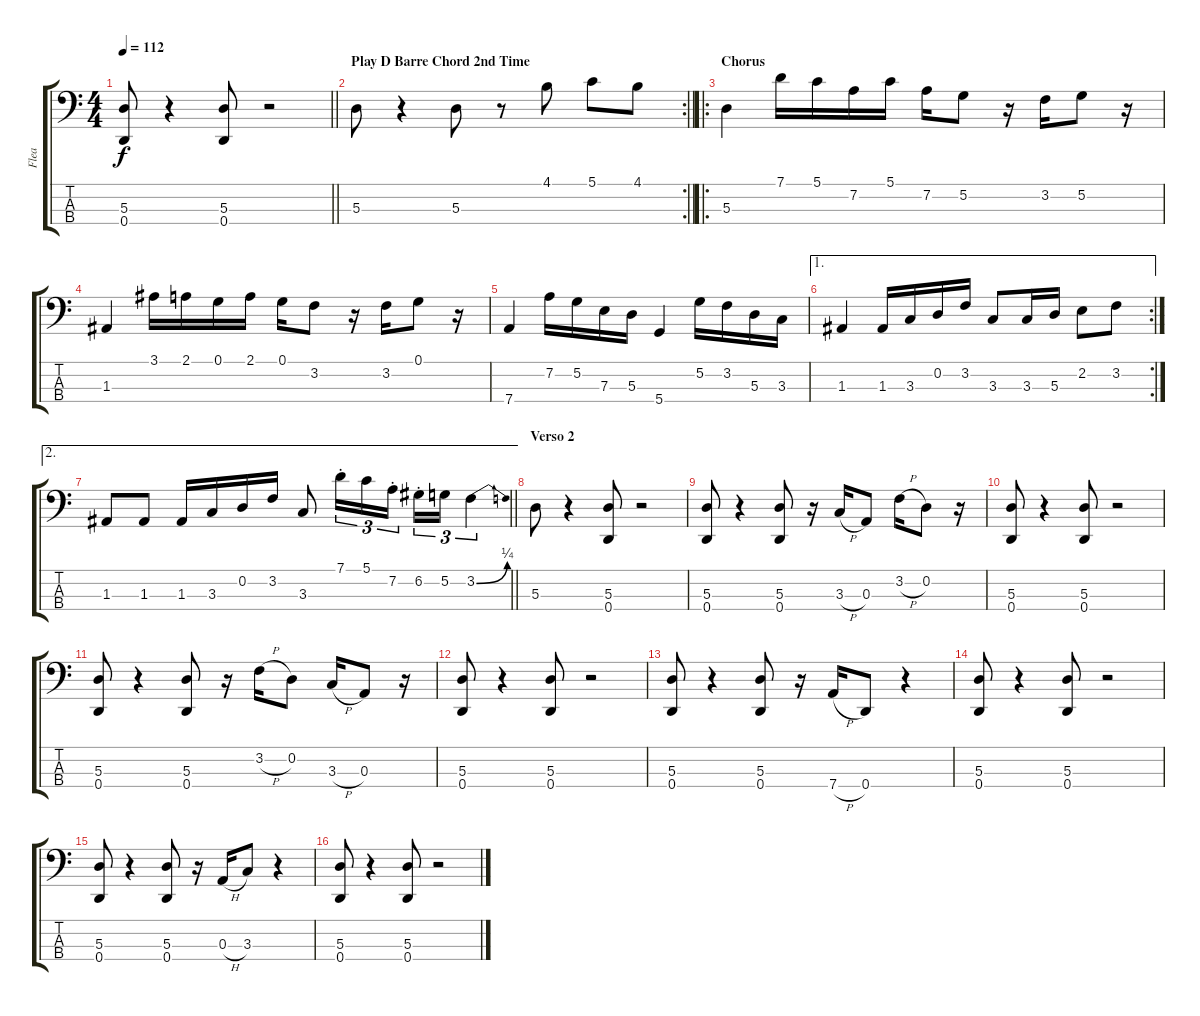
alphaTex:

\track ("Flea" "Flea") {instrument electricbassfinger}
\staff {score tabs}
\tuning (G2 D2 A1 D1) {hide}
\ts (4 4)
\tempo 112
\clef f4
\barLineRight lightlight
\ks c
(5.3 0.4).8{dy f} r.4 (5.3 0.4).8 r.2 |
\rc 2
\section ("" "Play D Barre Chord 2nd Time")
\barLineRight lightlight
5.3.8 r.4 5.3.8 r.8 4.1.8 5.1.8 4.1.8 |
\ro
\section ("" "Chorus")
5.3.4 7.1.16 5.1.16 7.2.16 5.1.16 7.2.16 5.2.8 r.16 3.2.16 5.2.8 r.16 |
1.3.4 3.1.16 2.1.16 0.1.16 2.1.16 0.1.16 3.2.8 r.16 3.2.16 0.1.8 r.16 |
7.4.4 7.2.16 5.2.16 7.3.16 5.3.16 5.4.4 5.2.16 3.2.16 5.3.16 3.3.16 |
\ae 1
\rc 2
1.3.4 1.3.16 3.3.16 0.2.16 3.2.16 3.3.8 3.3.16 5.3.16 2.2.8 3.2.8 |
\ae 2
\barLineRight lightlight
1.3.8 1.3.8 1.3.16 3.3.16 0.2.16 3.2.16 3.3.8 7.1{st}.16{tu (3 2)} 5.1.16{tu (3 2)} 7.2{st}.16{tu (3 2)} 6.2{st}.16{tu (3 2)} 5.2.16{tu (3 2)} 3.2{be (bend 0 0 60 1)}.4{tu (3 2)} |
\section ("" "Verso 2")
5.3.8 r.4 (5.3 0.4).8 r.2 |
(5.3 0.4).8 r.4 (5.3 0.4).8 r.16 3.3{h}.16 0.3.8 3.2{h}.16 0.2.8 r.16 |
(5.3 0.4).8 r.4 (5.3 0.4).8 r.2 |
(5.3 0.4).8 r.4 (5.3 0.4).8 r.16 3.2{h}.16 0.2.8 3.3{h}.16 0.3.8 r.16 |
(5.3 0.4).8 r.4 (5.3 0.4).8 r.2 |
(5.3 0.4).8 r.4 (5.3 0.4).8 r.16 7.4{h}.16 0.4.8 r.4 |
(5.3 0.4).8 r.4 (5.3 0.4).8 r.2 |
(5.3 0.4).8 r.4 (5.3 0.4).8 r.16 0.3{h}.16 3.3.8 r.4 |
(5.3 0.4).8 r.4 (5.3 0.4).8 r.2
